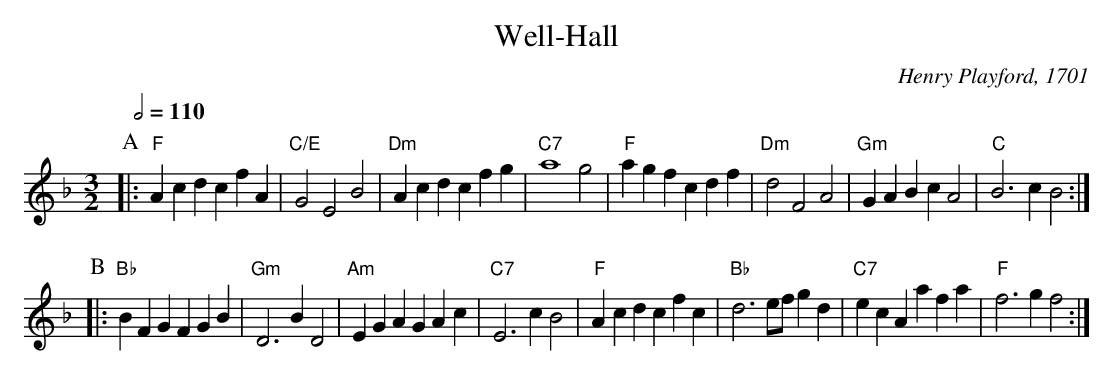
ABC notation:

X:1
T:Well-Hall
C:Henry Playford, 1701
Q:1/2=110
M:3/2
L:1/4
K:F
P:A
|: "F"Ac dc fA | "C/E"G2 E2 B2 | "Dm"Ac dc fg | "C7"a4 g2 |\
"F"ag fc df | "Dm"d2 F2 A2 | "Gm"GA Bc A2 | "C"B3 c B2 :|
P:B
|: "Bb"BF GF GB | "Gm"D3 B D2 | "Am"EG AG Ac | "C7"E3 c B2 |\
"F"Ac dc fc | "Bb"d3 e/f/ gd | "C7"ec Aa fa | "F"f3 g f2 :|
